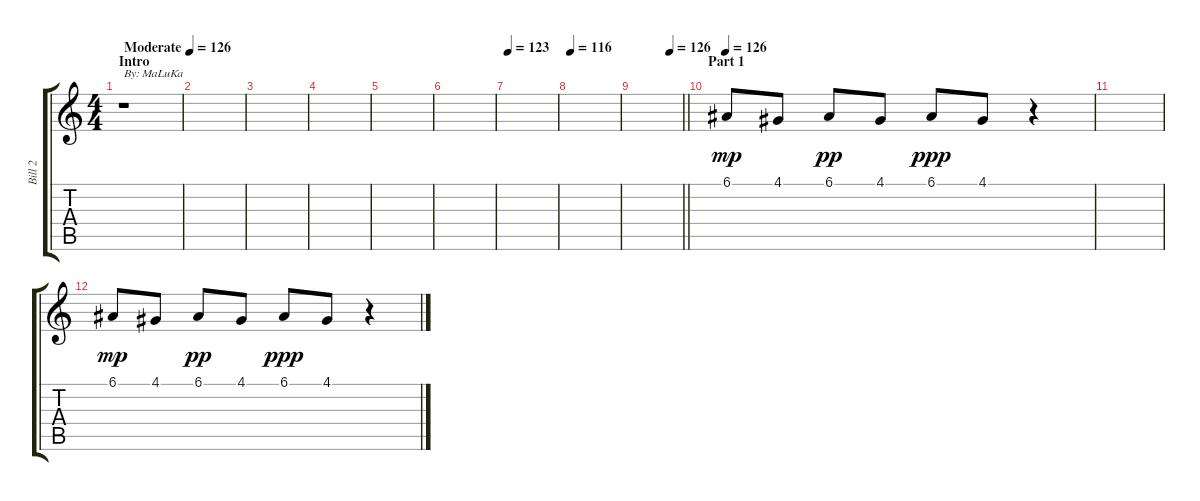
\track ("Bill 2" "Bill 2") {instrument stringensemble1}
\staff {score tabs}
\tuning (E4 B3 G3 D3 A2 E2) {hide}
\ts (4 4)
\section ("" "Intro")
\tempo (126 "Moderate")
\clef g2
\ks c
r.1{txt "By: MaLuKa" dy mp instrument stringensemble1} |
|
|
|
|
|
\tempo 123
|
\tempo 116
|
\tempo (126 0.75)
\barLineRight lightlight
|
\section ("" "Part 1")
\tempo 126
6.1.8 4.1.8 6.1.8{dy pp} 4.1.8 6.1.8{dy ppp} 4.1.8 r.4 |
|
6.1.8{dy mp} 4.1.8 6.1.8{dy pp} 4.1.8 6.1.8{dy ppp} 4.1.8 r.4
